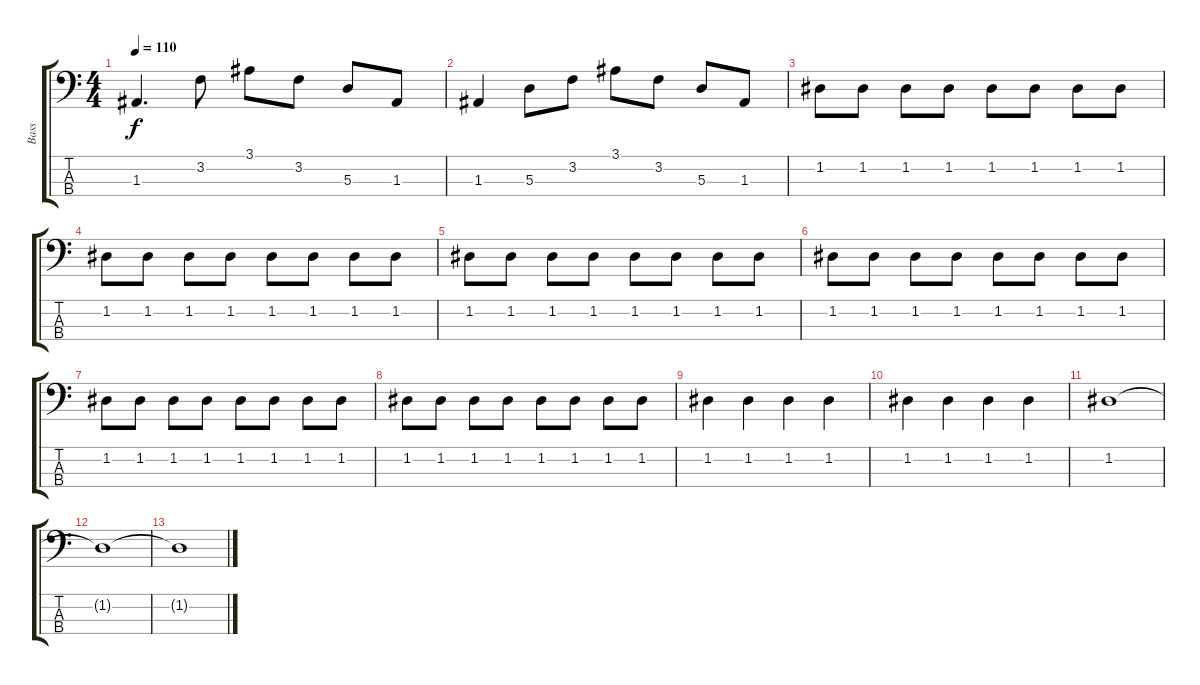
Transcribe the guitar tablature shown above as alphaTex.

\track ("Bass" "Bass") {instrument electricbassfinger}
\staff {score tabs}
\tuning (G2 D2 A1 E1) {hide}
\ts (4 4)
\tempo 110
\clef f4
\ks c
1.3.4{d dy f} 3.2.8 3.1.8 3.2.8 5.3.8 1.3.8 |
1.3.4 5.3.8 3.2.8 3.1.8 3.2.8 5.3.8 1.3.8 |
1.2.8 1.2.8 1.2.8 1.2.8 1.2.8 1.2.8 1.2.8 1.2.8 |
1.2.8 1.2.8 1.2.8 1.2.8 1.2.8 1.2.8 1.2.8 1.2.8 |
1.2.8 1.2.8 1.2.8 1.2.8 1.2.8 1.2.8 1.2.8 1.2.8 |
1.2.8 1.2.8 1.2.8 1.2.8 1.2.8 1.2.8 1.2.8 1.2.8 |
1.2.8 1.2.8 1.2.8 1.2.8 1.2.8 1.2.8 1.2.8 1.2.8 |
1.2.8 1.2.8 1.2.8 1.2.8 1.2.8 1.2.8 1.2.8 1.2.8 |
1.2.4 1.2.4 1.2.4 1.2.4 |
1.2.4 1.2.4 1.2.4 1.2.4 |
1.2.1 |
1.2{t}.1 |
1.2{t}.1
